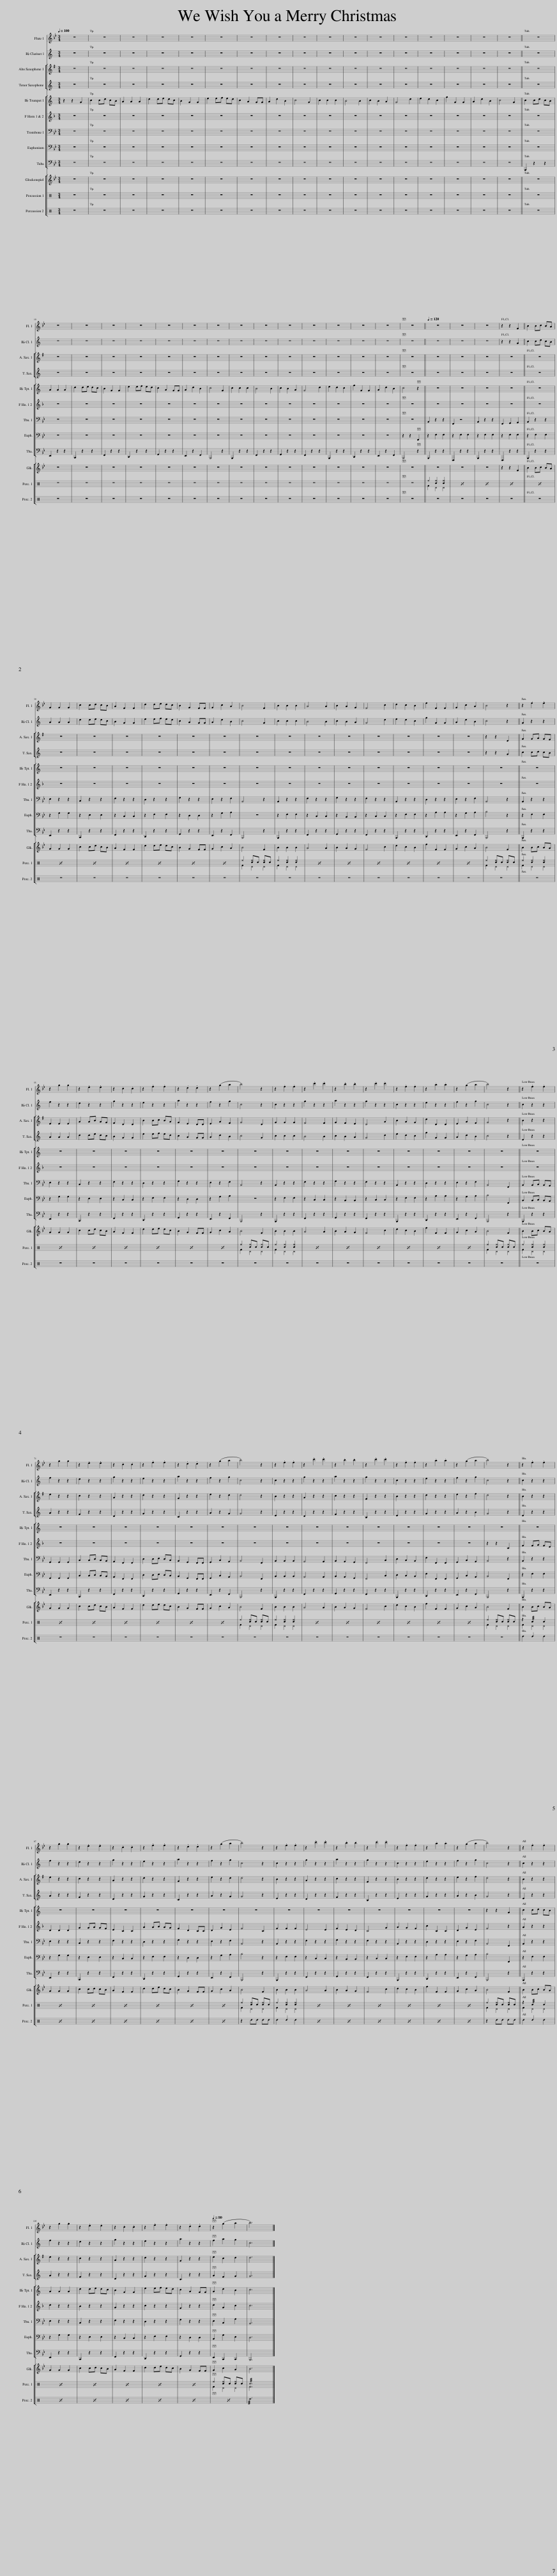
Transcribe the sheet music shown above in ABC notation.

X:1
%%score [ 1 [ 2 ] [ ] [ ] ] [ [ 3 ] ] [ [ 4 ] 5 ] [ [ 6 ] [ 7 ] [ 8 ] 9 10 ] [ 11 ( 12 13 ) 14 ]
L:1/8
Q:1/4=100
M:3/4
I:linebreak $
K:Bb
V:1 treble transpose=12
V:2 treble
V:3 treble transpose=-2
V:4 treble transpose=-9
V:5 treble transpose=-14
V:6 treble transpose=-2
V:7 treble transpose=-7
V:8 bass
V:9 bass
V:10 bass
V:11 treble transpose=24
V:12 perc
K:none
V:13 perc
K:none
V:14 perc
K:none
V:1
 z6 | z6 | z6 | z6 | z6 | %5
 z6 | z6 | z6 | z6 | z6 | %10
 z6 | z6 | z6 | z6 | z6 | %15
 z6 | z6 || z6 |$ z6 | z6 | %20
 z6 | z6 | z6 | z6 | z6 | %25
 z6 | z6 | z6 | z6 | z6 | %30
 z6 | z6 | z6 ||[Q:1/4=120] z6 | z6 | %35
 z6 | z6 || z6 |$ z6 | z6 | %40
 z6 | z6 | z6 | z6 | z6 | %45
 z6 | z6 | z6 | z6 | z6 | %50
 z6 | z6 | z6 || z6 |$ z6 | %55
 z6 | z6 | z6 | z6 | z6 | %60
 z6 | z6 | z6 | z6 | z6 | %65
 z6 | z6 | z6 | z6 || z6 |$ %70
 z6 | z6 | z6 | z6 | z6 | %75
 z6 | z6 | z6 | z6 | z6 | %80
 z6 | z6 | z6 | z6 | z6 || %85
 z6 |$ z6 | z6 | z6 | z6 | %90
 z6 | z6 | z6 | z6 | z6 | %95
 z6 | z6 | z6 | z6 | z6 | %100
 z6 || z6 |$ z6 | z6 | z6 | %105
 z6 | z6 |[Q:1/4=80] z6 | z6 |] %109
V:2
 z6 | z6 | z6 | z6 | z6 | %5
 z6 | z6 | z6 | z6 | z6 | %10
 z6 | z6 | z6 | z6 | z6 | %15
 z6 | z6 || z6 |$ z6 | z6 | %20
 z6 | z6 | z6 | z6 | z6 | %25
 z6 | z6 | z6 | z6 | z6 | %30
 z6 | z6 | z6 || z6 | z6 | %35
 z6 | z2 z2 F2 || B2 Bc BA |$ G2 G2 G2 | c2 cd cB | %40
 A2 F2 F2 | d2 de dc | B2 G2 FF | G2 c2 A2 | B4 F2 | %45
 B2 B2 B2 | A4 A2 | B2 A2 G2 | F4 c2 | d2 c2 B2 | %50
 f2 F2 F2 | G2 c2 A2 | B4 z2 || z2 .f2 .f2 |$ z2 .g2 .g2 | %55
 z2 .e2 .e2 | z2 .c2 .c2 | z2 .f2 .f2 | z2 .d2 .d2 | z2 (g2 a2 | %60
 b4) z2 | z2 .f2 .f2 | z2 .c'2 .c'2 | z2 .b2 .b2 | z2 .c'2 .c'2 | %65
 z2 .f2 .f2 | z2 .a2 .a2 | z2 (g2 a2 | b4) z2 || z2 .f2 .f2 |$ %70
 z2 .g2 .g2 | z2 .e2 .e2 | z2 .c2 .c2 | z2 .f2 .f2 | z2 .d2 .d2 | %75
 z2 (g2 a2 | b4) z2 | z2 .f2 .f2 | z2 .c'2 .c'2 | z2 .b2 .b2 | %80
 z2 .c'2 .c'2 | z2 .f2 .f2 | z2 .a2 .a2 | z2 (g2 a2 | b4) z2 || %85
 z2 .f2 .f2 |$ z2 .g2 .g2 | z2 .e2 .e2 | z2 .c2 .c2 | z2 .f2 .f2 | %90
 z2 .d2 .d2 | z2 (g2 a2 | b4) z2 | z2 .f2 .f2 | z2 .c'2 .c'2 | %95
 z2 .b2 .b2 | z2 .c'2 .c'2 | z2 .f2 .f2 | z2 .a2 .a2 | z2 (g2 a2 | %100
 b4) z2 || z2 .f2 .f2 |$ z2 .g2 .g2 | z2 .e2 .e2 | z2 .c2 .c2 | %105
 z2 .f2 .f2 | z2 .d2 .d2 | z2 (g2 a2 | b6) |] %109
V:3
[K:C] z6 | z6 | z6 | z6 | z6 | %5
 z6 | z6 | z6 | z6 | z6 | %10
 z6 | z6 | z6 | z6 | z6 | %15
 z6 | z6 || z6 |$ z6 | z6 | %20
 z6 | z6 | z6 | z6 | z6 | %25
 z6 | z6 | z6 | z6 | z6 | %30
 z6 | z6 | z6 || z6 | z6 | %35
 z6 | z2 z2 G2 || c2 cd cB |$ A2 A2 A2 | d2 de dc | %40
 B2 G2 G2 | e2 ef ed | c2 A2 GG | A2 d2 B2 | c4 G2 | %45
 c2 c2 c2 | B4 B2 | c2 B2 A2 | G4 d2 | e2 d2 c2 | %50
 g2 G2 G2 | A2 d2 B2 | c4 z2 || G2 z2 z2 |$ f2 z2 z2 | %55
 d2 z2 z2 | g2 z2 z2 | e2 z2 z2 | a2 z2 z2 | f2 z2 g2 | %60
 c4 z2 | c2 z2 z2 | g2 z2 z2 | a2 z2 z2 | g2 z2 z2 | %65
 c2 z2 z2 | e2 z2 z2 | f2 z2 g2 | c4 z2 || c2 z2 z2 |$ %70
 f2 z2 z2 | d2 z2 z2 | g2 z2 z2 | e2 z2 z2 | a2 z2 z2 | %75
 f2 z2 g2 | c4 z2 | c2 z2 z2 | g2 z2 z2 | a2 z2 z2 | %80
 g2 z2 z2 | c2 z2 z2 | e2 z2 z2 | f2 z2 g2 | c4 z2 || %85
 c2 z2 z2 |$ f2 z2 z2 | d2 z2 z2 | g2 z2 z2 | e2 z2 z2 | %90
 a2 z2 z2 | f2 z2 g2 | c4 z2 | c2 z2 z2 | g2 z2 z2 | %95
 a2 z2 z2 | g2 z2 z2 | c2 z2 z2 | e2 z2 z2 | f2 z2 g2 | %100
 c4 z2 || c2 z2 z2 |$ f2 z2 z2 | d2 z2 z2 | g2 z2 z2 | %105
 e2 z2 z2 | a2 z2 z2 | f2 a2 g2 | c6 |] %109
V:4
[K:G] z6 | z6 | z6 | z6 | z6 | %5
 z6 | z6 | z6 | z6 | z6 | %10
 z6 | z6 | z6 | z6 | z6 | %15
 z6 | z6 || z6 |$ z6 | z6 | %20
 z6 | z6 | z6 | z6 | z6 | %25
 z6 | z6 | z6 | z6 | z6 | %30
 z6 | z6 | z6 || z6 | z6 | %35
 z6 | z6 || z6 |$ z6 | z6 | %40
 z6 | z6 | z6 | z6 | z6 | %45
 z6 | z6 | z6 | z6 | z6 | %50
 z6 | z6 | z2 z2 D2 || G2 GA GF |$ E2 E2 E2 | %55
 A2 AB AG | F2 D2 D2 | B2 Bc BA | G2 E2 DD | E2 A2 F2 | %60
 G4 D2 | G2 G2 G2 | F4 F2 | G2 F2 E2 | D4 A2 | %65
 B2 A2 G2 | d2 D2 D2 | E2 A2 F2 | G4 z2 || B2 z2 z2 |$ %70
 e2 z2 z2 | c2 z2 z2 | A2 z2 z2 | d2 z2 z2 | G2 z2 z2 | %75
 e2 z2 d2 | d4 z2 | B2 z2 z2 | A2 z2 z2 | c2 z2 z2 | %80
 F2 z2 z2 | B2 z2 z2 | d2 z2 z2 | e2 z2 f2 | d4 z2 || %85
 B2 z2 z2 |$ e2 z2 z2 | c2 z2 z2 | A2 z2 z2 | d2 z2 z2 | %90
 G2 z2 z2 | e2 z2 d2 | d4 z2 | B2 z2 z2 | A2 z2 z2 | %95
 c2 z2 z2 | F2 z2 z2 | B2 z2 z2 | d2 z2 z2 | e2 z2 f2 | %100
 d4 z2 || B2 z2 z2 |$ e2 z2 z2 | c2 z2 z2 | A2 z2 z2 | %105
 d2 z2 z2 | G2 z2 z2 | e2 c2 d2 | d6 |] %109
V:5
[K:C] z6 | z6 | z6 | z6 | z6 | %5
 z6 | z6 | z6 | z6 | z6 | %10
 z6 | z6 | z6 | z6 | z6 | %15
 z6 | z6 || z6 |$ z6 | z6 | %20
 z6 | z6 | z6 | z6 | z6 | %25
 z6 | z6 | z6 | z6 | z6 | %30
 z6 | z6 | z6 || z6 | z6 | %35
 z6 | z6 || z6 |$ z6 | z6 | %40
 z6 | z6 | z6 | z6 | z6 | %45
 z6 | z6 | z6 | z6 | z6 | %50
 z6 | z6 | z2 z2 G2 || c2 cd cB |$ A2 A2 A2 | %55
 d2 de dc | B2 G2 G2 | e2 ef ed | c2 A2 GG | A2 d2 B2 | %60
 c4 G2 | c2 c2 c2 | B4 B2 | c2 B2 A2 | G4 d2 | %65
 e2 d2 c2 | g2 G2 G2 | A2 d2 B2 | c4 z2 || E2 z2 z2 |$ %70
 A2 z2 z2 | F2 z2 z2 | D2 z2 z2 | G2 z2 z2 | C2 z2 z2 | %75
 A2 z2 G2 | G4 z2 | E2 z2 z2 | D2 z2 z2 | F2 z2 z2 | %80
 B,2 z2 z2 | E2 z2 z2 | G2 z2 z2 | A2 z2 B2 | G4 z2 || %85
 E2 z2 z2 |$ A2 z2 z2 | F2 z2 z2 | D2 z2 z2 | G2 z2 z2 | %90
 C2 z2 z2 | A2 z2 G2 | G4 z2 | E2 z2 z2 | D2 z2 z2 | %95
 F2 z2 z2 | B,2 z2 z2 | E2 z2 z2 | G2 z2 z2 | A2 z2 B2 | %100
 G4 z2 || E2 z2 z2 |$ A2 z2 z2 | F2 z2 z2 | D2 z2 z2 | %105
 G2 z2 z2 | C2 z2 z2 | A2 F2 G2 | G6 |] %109
V:6
[K:C] z2 z2 G2 | c2 cd cB | A2 A2 A2 | d2 de dc | B2 G2 G2 | %5
 e2 ef ed | c2 A2 GG | A2 d2 B2 | c4 G2 | c2 c2 c2 | %10
 B4 B2 | c2 B2 A2 | G4 d2 | e2 d2 c2 | g2 G2 G2 | %15
 A2 d2 B2 | c4 G2 || c2 cd cB |$ A2 A2 A2 | d2 de dc | %20
 B2 G2 G2 | e2 ef ed | c2 A2 GG | A2 d2 B2 | c4 G2 | %25
 c2 c2 c2 | B4 B2 | c2 B2 A2 | G4 d2 | e2 d2 c2 | %30
 g2 G2 G2 | A2 d2 B2 | c4 z2 || z6 | z6 | %35
 z6 | z6 || z6 |$ z6 | z6 | %40
 z6 | z6 | z6 | z6 | z6 | %45
 z6 | z6 | z6 | z6 | z6 | %50
 z6 | z6 | z6 || z6 |$ z6 | %55
 z6 | z6 | z6 | z6 | z6 | %60
 z6 | z6 | z6 | z6 | z6 | %65
 z6 | z6 | z6 | z6 || z6 |$ %70
 z6 | z6 | z6 | z6 | z6 | %75
 z6 | z6 | z6 | z6 | z6 | %80
 z6 | z6 | z6 | z6 | z6 || %85
 z6 |$ z6 | z6 | z6 | z6 | %90
 z6 | z6 | z6 | z6 | z6 | %95
 z6 | z6 | z6 | z6 | z6 | %100
 z2 z2 G2 || c2 cd cB |$ A2 A2 A2 | d2 de dc | B2 G2 G2 | %105
 e2 ef ed | c2 A2 GG | A2 d2 B2 | c6 |] %109
V:7
[K:F] z6 | z6 | z6 | z6 | z6 | %5
 z6 | z6 | z6 | z6 | z6 | %10
 z6 | z6 | z6 | z6 | z6 | %15
 z6 | z6 || z6 |$ z6 | z6 | %20
 z6 | z6 | z6 | z6 | z6 | %25
 z6 | z6 | z6 | z6 | z6 | %30
 z6 | z6 | z6 || z6 | z6 | %35
 z6 | z6 || z6 |$ z6 | z6 | %40
 z6 | z6 | z6 | z6 | z6 | %45
 z6 | z6 | z6 | z6 | z6 | %50
 z6 | z6 | z6 || z6 |$ z6 | %55
 z6 | z6 | z6 | z6 | z6 | %60
 z6 | z6 | z6 | z6 | z6 | %65
 z6 | z6 | z6 | z6 || z6 |$ %70
 z6 | z6 | z6 | z6 | z6 | %75
 z6 | z6 | z6 | z6 | z6 | %80
 z6 | z6 | z6 | z6 | z2 z2 C2 || %85
 F2 FG FE |$ D2 D2 D2 | G2 GA GF | E2 C2 C2 | A2 AB AG | %90
 F2 D2 CC | D2 G2 E2 | F4 C2 | F2 F2 F2 | E4 E2 | %95
 F2 E2 D2 | C4 G2 | A2 G2 F2 | c2 C2 C2 | D2 G2 E2 | %100
 F4 z2 || A2 z2 z2 |$ d2 z2 z2 | B2 z2 z2 | G2 z2 z2 | %105
 c2 z2 z2 | F2 z2 z2 | d2 G2 c2 | c6 |] %109
V:8
 z6 | z6 | z6 | z6 | z6 | %5
 z6 | z6 | z6 | z6 | z6 | %10
 z6 | z6 | z6 | z6 | z6 | %15
 z6 | z6 || z6 |$ z6 | z6 | %20
 z6 | z6 | z6 | z6 | z6 | %25
 z6 | z6 | z6 | z6 | z6 | %30
 z6 | z6 | z6 || B,,2 z2 z2 | F,,2 z4 | %35
 B,,2 z2 z2 | F,,2 G,,2 A,,2 || B,,2 z2 z2 |$ E,2 z2 z2 | C,2 z2 z2 | %40
 F,2 z2 z2 | D,2 z2 z2 | G,2 z2 z2 | E,2 z2 F,2 | B,,4 z2 | %45
 B,,2 z2 z2 | F,2 z2 z2 | G,2 z2 z2 | F,2 z2 z2 | B,,2 z2 z2 | %50
 D,2 z2 z2 | E,2 z2 F,2 | B,,4 z2 || B,,2 z2 z2 |$ E,2 z2 z2 | %55
 C,2 z2 z2 | F,2 z2 z2 | D,2 z2 z2 | G,2 z2 z2 | E,2 z2 F,2 | %60
 B,,4 z2 | B,,2 z2 z2 | F,2 z2 z2 | G,2 z2 z2 | F,2 z2 z2 | %65
 B,,2 z2 z2 | D,2 z2 z2 | E,2 z2 F,2 | B,,4 F,,2 || B,,2 B,,C, B,,A,, |$ %70
 G,,2 G,,2 G,,2 | C,2 C,D, C,B,, | A,,2 F,,2 F,,2 | D,2 D,E, D,C, | B,,2 G,,2 F,,F,, | %75
 G,,2 C,2 A,,2 | B,,4 F,,2 | B,,2 B,,2 B,,2 | A,,4 A,,2 | B,,2 A,,2 G,,2 | %80
 F,,4 C,2 | D,2 C,2 B,,2 | F,2 F,,2 F,,2 | G,,2 C,2 A,,2 | B,,4 z2 || %85
 B,,2 z2 z2 |$ E,2 z2 z2 | C,2 z2 z2 | F,2 z2 z2 | D,2 z2 z2 | %90
 G,2 z2 z2 | E,2 z2 F,2 | B,,4 z2 | B,,2 z2 z2 | F,2 z2 z2 | %95
 G,2 z2 z2 | F,2 z2 z2 | B,,2 z2 z2 | D,2 z2 z2 | E,2 z2 F,2 | %100
 B,,4 F,,2 || B,,2 z2 z2 |$ E,2 z2 z2 | C,2 z2 z2 | F,2 z2 z2 | %105
 D,2 z2 z2 | G,2 z2 z2 | E,2 C,2 A,2 | B,,6 |] %109
V:9
 z6 | z6 | z6 | z6 | z6 | %5
 z6 | z6 | z6 | z6 | z6 | %10
 z6 | z6 | z6 | z6 | z6 | %15
 z6 | z6 || z6 |$ z6 | z6 | %20
 z6 | z6 | z6 | z6 | z6 | %25
 z6 | z6 | z6 | z6 | z6 | %30
 z6 | z6 | z2 z2 F,,2 || z2 F,2 F,2 | z2 F,2 F,2 | %35
 z2 F,2 F,2 | z2 F,2 F,2 || z2 F,2 F,2 |$ z2 G,2 G,2 | z2 E,2 E,2 | %40
 z2 C,2 C,2 | z2 F,2 F,2 | z2 D,2 D,2 | z2 G,2 A,2 | z6 | %45
 z2 F,2 F,2 | z2 C,2 C,2 | z2 B,,2 B,,2 | z2 C,2 C,2 | z2 F,2 F,2 | %50
 z2 A,2 A,2 | z2 G,2 A,2 | B,4 z2 || z2 F,2 F,2 |$ z2 G,2 G,2 | %55
 z2 E,2 E,2 | z2 C,2 C,2 | z2 F,2 F,2 | z2 D,2 D,2 | z2 G,2 A,2 | %60
 z6 | z2 F,2 F,2 | z2 C,2 C,2 | z2 B,,2 B,,2 | z2 C,2 C,2 | %65
 z2 F,2 F,2 | z2 A,2 A,2 | z2 G,2 A,2 | B,4 F,,2 || B,,2 B,,C, B,,A,, |$ %70
 G,,2 G,,2 G,,2 | C,2 C,D, C,B,, | A,,2 F,,2 F,,2 | D,2 D,E, D,C, | B,,2 G,,2 F,,F,, | %75
 G,,2 C,2 A,,2 | B,,4 F,,2 | B,,2 B,,2 B,,2 | A,,4 A,,2 | B,,2 A,,2 G,,2 | %80
 F,,4 C,2 | D,2 C,2 B,,2 | F,2 F,,2 F,,2 | G,,2 C,2 A,,2 | B,,4 F,,2 || %85
 z2 F,2 F,2 |$ z2 G,2 G,2 | z2 E,2 E,2 | z2 C,2 C,2 | z2 F,2 F,2 | %90
 z2 D,2 D,2 | z2 G,2 A,2 | B,4 z2 | z2 F,2 F,2 | z2 C,2 C,2 | %95
 z2 B,,2 B,,2 | z2 C,2 C,2 | z2 F,2 F,2 | z2 A,2 A,2 | z2 G,2 A,2 | %100
 B,4 F,,2 || z2 F,2 F,2 |$ z2 G,2 G,2 | z2 E,2 E,2 | z2 C,2 C,2 | %105
 z2 F,2 F,2 | z2 D,2 D,2 | B,,2 G,2 E,2 | D,6 |] %109
V:10
 z6 | z6 | z6 | z6 | z6 | %5
 z6 | z6 | z6 | z6 | z6 | %10
 z6 | z6 | z6 | z6 | z6 | %15
 z6 | z6 || B,,,2 z2 z2 |$ E,,2 z2 z2 | C,,2 z2 z2 | %20
 F,,2 z2 z2 | D,,2 z2 z2 | G,,2 z2 z2 | E,,2 z2 F,,2 | B,,,4 z2 | %25
 B,,,2 z2 z2 | F,,2 z2 z2 | G,,2 z2 z2 | F,,2 z2 z2 | B,,,2 z2 z2 | %30
 D,,2 z2 z2 | E,,2 z2 F,,2 | B,,,4 z2 || B,,,2 z2 z2 | F,,,2 z2 z2 | %35
 B,,,2 z2 z2 | F,,,2 z2 z2 || B,,,2 z2 z2 |$ E,,2 z2 z2 | C,,2 z2 z2 | %40
 F,,2 z2 z2 | D,,2 z2 z2 | G,,2 z2 z2 | E,,2 z2 F,,2 | B,,,4 z2 | %45
 B,,,2 z2 z2 | F,,2 z2 z2 | G,,2 z2 z2 | F,,2 z2 z2 | B,,,2 z2 z2 | %50
 D,,2 z2 z2 | E,,2 z2 F,,2 | B,,,4 z2 || B,,,2 z2 z2 |$ E,,2 z2 z2 | %55
 C,,2 z2 z2 | F,,2 z2 z2 | D,,2 z2 z2 | G,,2 z2 z2 | E,,2 z2 F,,2 | %60
 B,,,4 z2 | B,,,2 z2 z2 | F,,2 z2 z2 | G,,2 z2 z2 | F,,2 z2 z2 | %65
 B,,,2 z2 z2 | D,,2 z2 z2 | E,,2 z2 F,,2 | B,,,4 z2 || B,,,2 z2 z2 |$ %70
 E,,2 z2 z2 | C,,2 z2 z2 | F,,2 z2 z2 | D,,2 z2 z2 | G,,2 z2 z2 | %75
 E,,2 z2 F,,2 | B,,,4 z2 | B,,,2 z2 z2 | F,,2 z2 z2 | G,,2 z2 z2 | %80
 F,,2 z2 z2 | B,,,2 z2 z2 | D,,2 z2 z2 | E,,2 z2 F,,2 | B,,,4 z2 || %85
 B,,,2 z2 z2 |$ E,,2 z2 z2 | C,,2 z2 z2 | F,,2 z2 z2 | D,,2 z2 z2 | %90
 G,,2 z2 z2 | E,,2 z2 F,,2 | B,,,4 z2 | B,,,2 z2 z2 | F,,2 z2 z2 | %95
 G,,2 z2 z2 | F,,2 z2 z2 | B,,,2 z2 z2 | D,,2 z2 z2 | E,,2 z2 F,,2 | %100
 B,,,4 z2 || B,,,2 z2 z2 |$ E,,2 z2 z2 | C,,2 z2 z2 | F,,2 z2 z2 | %105
 D,,2 z2 z2 | G,,2 z2 z2 | E,,2 C,,2 C,,2 | B,,,6 |] %109
V:11
 z6 | z6 | z6 | z6 | z6 | %5
 z6 | z6 | z6 | z6 | z6 | %10
 z6 | z6 | z6 | z6 | z6 | %15
 z6 | z6 || z6 |$ z6 | z6 | %20
 z6 | z6 | z6 | z6 | z6 | %25
 z6 | z6 | z6 | z6 | z6 | %30
 z6 | z6 | z6 || z6 | z6 | %35
 z6 | z2 z2 F2 || B2 Bc BA |$ G2 G2 G2 | c2 cd cB | %40
 A2 F2 F2 | d2 de dc | B2 G2 FF | G2 c2 A2 | B4 F2 | %45
 B2 B2 B2 | A4 A2 | B2 A2 G2 | F4 c2 | d2 c2 B2 | %50
 f2 F2 F2 | G2 c2 A2 | B4 F2 || B2 Bc BA |$ G2 G2 G2 | %55
 c2 cd cB | A2 F2 F2 | d2 de dc | B2 G2 FF | G2 c2 A2 | %60
 B4 F2 | B2 B2 B2 | A4 A2 | B2 A2 G2 | F4 c2 | %65
 d2 c2 B2 | f2 F2 F2 | G2 c2 A2 | B4 F2 || B2 Bc BA |$ %70
 G2 G2 G2 | c2 cd cB | A2 F2 F2 | d2 de dc | B2 G2 FF | %75
 G2 c2 A2 | B4 F2 | B2 B2 B2 | A4 A2 | B2 A2 G2 | %80
 F4 c2 | d2 c2 B2 | f2 F2 F2 | G2 c2 A2 | B4 F2 || %85
 B2 Bc BA |$ G2 G2 G2 | c2 cd cB | A2 F2 F2 | d2 de dc | %90
 B2 G2 FF | G2 c2 A2 | B4 F2 | B2 B2 B2 | A4 A2 | %95
 B2 A2 G2 | F4 c2 | d2 c2 B2 | f2 F2 F2 | G2 c2 A2 | %100
 B4 F2 || B2 Bc BA |$ G2 G2 G2 | c2 cd cB | A2 F2 F2 | %105
 d2 de dc | B2 G2 FF | G2 c2 A2 | B6 |] %109
V:12
[K:C] z6 | z6 | z6 | z6 | z6 | %5
 z6 | z6 | z6 | z6 | z6 | %10
 z6 | z6 | z6 | z6 | z6 | %15
 z6 | z6 || z6 |$ z6 | z6 | %20
 z6 | z6 | z6 | z6 | z6 | %25
 z6 | z6 | z6 | z6 | z6 | %30
 z6 | z6 | z6 || ^f2 [c^f]2 [c^f]2 | x6 | %35
 x6 | x6 || x6 |$ x6 | x6 | %40
 x6 | x6 | x6 | x6 | ^f2 [c^f]c [c^f]c | %45
 ^f2 [c^f]2 [c^f]2 | x6 | x6 | x6 | x6 | %50
 x6 | x6 | ^f2 [c^f]c [c^f]c || ^f2 [c^f]2 [c^f]2 |$ x6 | %55
 x6 | x6 | x6 | x6 | x6 | %60
 ^f2 [c^f]c [c^f]c | ^f2 [c^f]2 [c^f]2 | x6 | x6 | x6 | %65
 x6 | x6 | x6 | ^f2 [c^f]c [c^f]c || ^f2 [c^f]2 [c^f]2 |$ %70
 x6 | x6 | x6 | x6 | x6 | %75
 x6 | ^f2 [c^f]c [c^f]c | ^f2 [c^f]2 [c^f]2 | x6 | x6 | %80
 x6 | x6 | x6 | x6 | ^f2 [c^f]c [c^f]c || %85
 z2 !///!c2 c2 |$ x6 | x6 | x6 | x6 | %90
 x6 | x6 | ^f2 [c^f]c [c^f]c | ^f2 [c^f]2 [c^f]2 | x6 | %95
 x6 | x6 | x6 | x6 | x6 | %100
 ^f2 [c^f]c [c^f]c || z2 !///!c2 c2 |$ x6 | x6 | x6 | %105
 x6 | x6 | ^f2 [c^f]c [c^f]c | !///!c6 |] %109
V:13
[K:C] x6 | x6 | x6 | x6 | x6 | %5
 x6 | x6 | x6 | x6 | x6 | %10
 x6 | x6 | x6 | x6 | x6 | %15
 x6 | x6 || x6 |$ x6 | x6 | %20
 x6 | x6 | x6 | x6 | x6 | %25
 x6 | x6 | x6 | x6 | x6 | %30
 x6 | x6 | x6 || F2 ^D2 ^D2 | x6 | %35
 x6 | x6 || x6 |$ x6 | x6 | %40
 x6 | x6 | x6 | x6 | F2 ^D2 ^D2 | %45
 F2 ^D2 ^D2 | x6 | x6 | x6 | x6 | %50
 x6 | x6 | F2 ^D2 ^D2 || F2 ^D2 ^D2 |$ x6 | %55
 x6 | x6 | x6 | x6 | x6 | %60
 F2 ^D2 ^D2 | F2 ^D2 ^D2 | x6 | x6 | x6 | %65
 x6 | x6 | x6 | F2 ^D2 ^D2 || F2 ^D2 ^D2 |$ %70
 x6 | x6 | x6 | x6 | x6 | %75
 x6 | F2 ^D2 ^D2 | F2 ^D2 ^D2 | x6 | x6 | %80
 x6 | x6 | x6 | x6 | F2 ^D2 ^D2 || %85
 F2 ^D2 ^D2 |$ x6 | x6 | x6 | x6 | %90
 x6 | x6 | F2 ^D2 ^D2 | F2 ^D2 ^D2 | x6 | %95
 x6 | x6 | x6 | x6 | x6 | %100
 F2 ^D2 ^D2 || F2 ^D2 ^D2 |$ x6 | x6 | x6 | %105
 x6 | x6 | F2 ^D2 ^D2 | F6 |] %109
V:14
[K:C] z6 | z6 | z6 | z6 | z6 | %5
 z6 | z6 | z6 | z6 | z6 | %10
 z6 | z6 | z6 | z6 | z6 | %15
 z6 | z6 || z6 |$ z6 | z6 | %20
 z6 | z6 | z6 | z6 | z6 | %25
 z6 | z6 | z6 | z6 | z6 | %30
 z6 | z6 | z6 || z6 | z6 | %35
 z6 | z6 || z6 |$ z6 | z6 | %40
 z6 | z6 | z6 | z6 | z6 | %45
 z6 | z6 | z6 | z6 | z6 | %50
 z6 | z6 | z6 || z6 |$ z6 | %55
 z6 | z6 | z6 | z6 | z6 | %60
 z6 | z6 | z6 | z6 | z6 | %65
 z6 | z6 | z6 | z6 || z6 |$ %70
 z6 | z6 | z6 | z6 | z6 | %75
 z6 | z6 | z6 | z6 | z6 | %80
 z6 | z6 | z6 | z6 | z6 || %85
 _d2 _d2 _d2 |$ x6 | x6 | x6 | x6 | %90
 x6 | x6 | z2 _d_d _d_d | _d2 _d2 _d2 | x6 | %95
 x6 | x6 | x6 | x6 | x6 | %100
 z2 _d_d _d_d || _d2 _d2 _d2 |$ x6 | x6 | x6 | %105
 x6 | x6 | x6 | !///!_d6 |] %109
